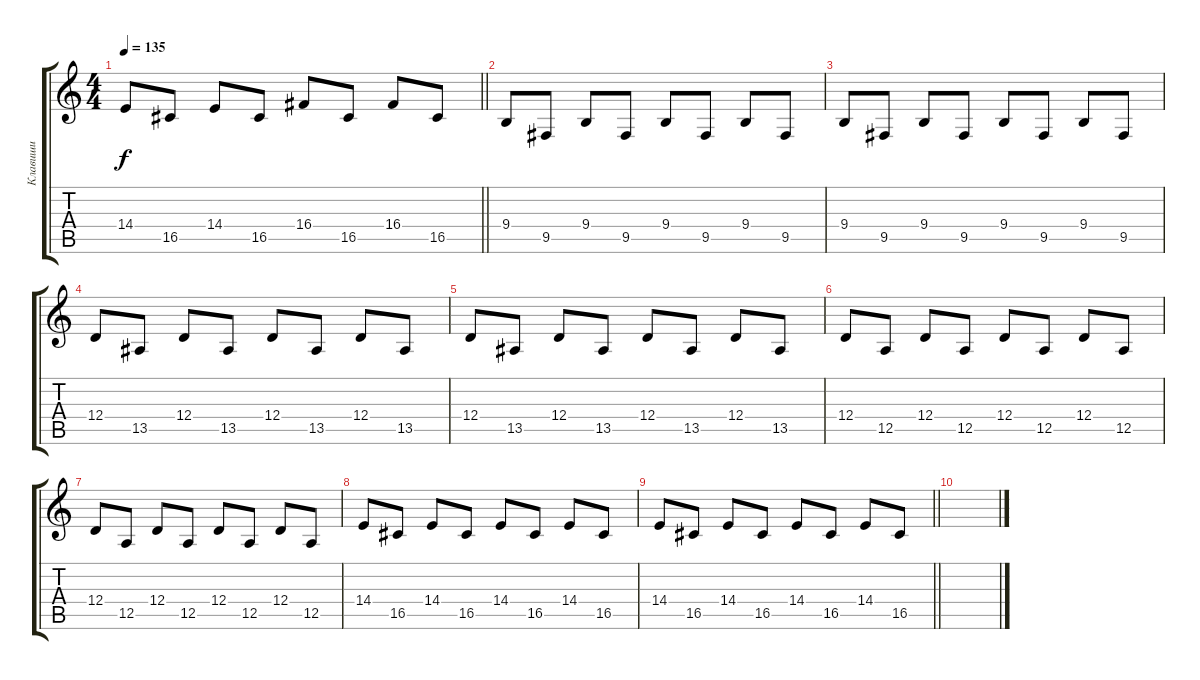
\track ("Клавиши" "Клавиши") {instrument electricpiano1}
\staff {score tabs}
\tuning (E4 B3 G3 D3 A2 E2) {hide}
\ts (4 4)
\tempo 135
\clef g2
\barLineRight lightlight
\ks c
14.4.8{dy f} 16.5.8 14.4.8 16.5.8 16.4.8 16.5.8 16.4.8 16.5.8 |
\section ("" " ")
9.4.8 9.5.8 9.4.8 9.5.8 9.4.8 9.5.8 9.4.8 9.5.8 |
9.4.8 9.5.8 9.4.8 9.5.8 9.4.8 9.5.8 9.4.8 9.5.8 |
12.4.8 13.5.8 12.4.8 13.5.8 12.4.8 13.5.8 12.4.8 13.5.8 |
12.4.8 13.5.8 12.4.8 13.5.8 12.4.8 13.5.8 12.4.8 13.5.8 |
12.4.8 12.5.8 12.4.8 12.5.8 12.4.8 12.5.8 12.4.8 12.5.8 |
12.4.8 12.5.8 12.4.8 12.5.8 12.4.8 12.5.8 12.4.8 12.5.8 |
14.4.8 16.5.8 14.4.8 16.5.8 14.4.8 16.5.8 14.4.8 16.5.8 |
\barLineRight lightlight
14.4.8 16.5.8 14.4.8 16.5.8 14.4.8 16.5.8 14.4.8 16.5.8 |
\section ("" " ")
